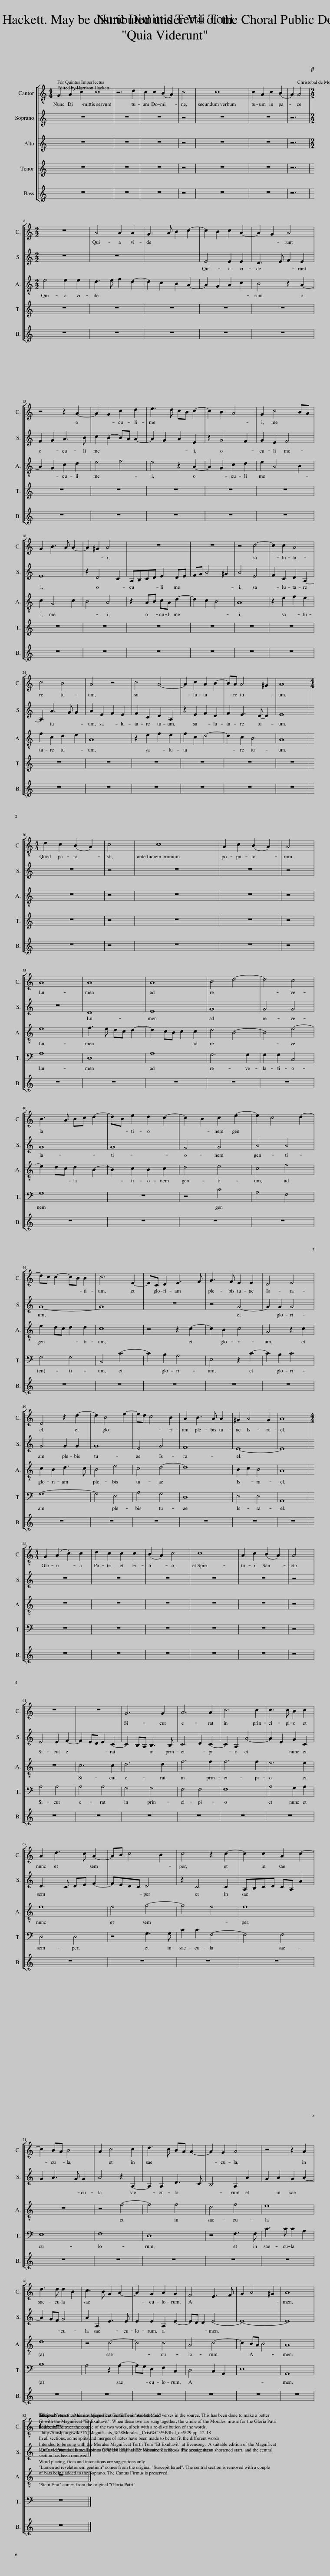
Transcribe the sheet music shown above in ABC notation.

X:1
%%score [ 1 2 3 4 ]
L:1/8
M:4/4
I:linebreak $
K:C
V:1 treble-8
V:2 treble
V:3 treble
V:4 treble
V:1
 G2 (A2 c2) c8 | z6 d2 | c2 c2 (B2 A2) | c4 | c8 | %5
 c2 A2 c2 (B2 | A2) A4 |$[M:2/2] z8 | a4 a2 a2 | g3 a b2 c'2- | %10
 c'2 b2 c'2 a2- | a2 g2 a4 |$ z4 z2 a2- | a2 g2 c'2 d'2 | e'3 d' c'b c'2- | %15
 c'2 b2 a4 | g2 c'4 ba |$ g2 b3 a a2- | a2 ^g2 a4 | z8 | %20
 z8 | z4 c'4- | c'2 c'2 a4 |$ c'4 b4 | a4 z4 | %25
 c'4 a4- | a2 c'2 a2 b2- | ba a4 ^g2 | a8 |$[M:4/4] d2 c2 (B2 A2) | %30
 c4 | c8 | A2 c2 (B2 A2) | A4 |$ a8 | %35
 a8 | a8 | b4 d'4- | d'4 c'4 |$ b3 a bc' d'2- | %40
 d'b e'2 d'2 c'2- | c'2 b2 c'2 e'2- | e'2 c'4 d'2- |$ d'c' c'2- c'b b2 | c'6 e2- | %45
 ec d2 e3 f | g3 f e2 e2 | d4 e4 |$ d4 z2 d'2- | d'2 b4 e'2- | %50
 e'd' c'4 b2 | a2 b3 a a2 | ^g2 a4 g2 | a8 |$[M:4/4] G2 (A2 c2) c2 | %55
 d2 c2 c2 c2 | (B2 A2) c4 | c8 | A2 c2 (B2 A2) | A4 |$ %60
 z8 | z8 | g6 g2 | a6 a2 | c'6 c'2 | %65
 c'3 c' b2 c'2 |$ a2 d'3 c' a2- | ab c'4 b2 | c'4 z2 c'2- | c'2 c'2 a2 c'2- |$ %70
 c'2 ba b4 | a2 c'4 c'2 | d'3 c' ba a2- | a2 g2 a4 | z4 z2 a2 |$ %75
 d'3 d' d'2 b2 | c'3 b g2 a2- | a2 g2 a2 g2 | f4 e3 f | g2 a4 ^g2 | %80
 a8 |$ z2 z6 |] %82
V:2
 z8 | z8 | z8 | z4 | z8 | %5
 z8 | z6 |$[M:2/2] z8 | z8 | x8 | %10
 E4 E2 E2 | D3 E F2 E2 |$ F2 G2 A3 B | c2 B2- BA A2- | A2 G2 A2 E2 | %15
 z2 G4 F2 | G2 E2 F4 |$ E8 | z2 D4 C2 | A,B,CD E2 DE | %20
 FG A4 ^G2 | A4 E4 | F2 C2 D2 A,2- |$ A,2 A3 G G2 | A2 E2 F2 E2 | %25
 F2 C2 D2 A,2 | z2 E2 F2 D2 | F2 E3 D- D2 | E8 |$ z8 | %30
 z4 | z8 | z8 | z4 |$ z8 | %35
 D8 | E8 | G8 | G4 G4 |$ G8 | %40
 G8 | F4 G4 | A4 A4 |$ G8- | G8 | %45
 z8 | z4 G4- | G2 G2 G4 |$ G4 G2 G2 | G8 | %50
 E4 G4 | F8 | E8- | E8 |$ z8 | %55
 z8 | z8 | z8 | z8 | z4 |$ %60
 E4 E2 F2- | F2 ED E2 C2- | C2 B,A, B,3 B, | C4 D2 C2- | C2 A,2 A4- | %65
 A2 E2 G2 C2 |$ D3 C DE F2- | FEDC D4 | z2 C4 C2 | A,B,CD CA, A2 |$ %70
 G2 A3 G G2 | A4 z2 A,2- | A,2 A,2 D3 C | B,4 A,2 A2 | G2 A2 G2 A2- |$ %75
 A2 GF G4 | A2 A,2 E3 E | E2 E2 A,2 E2- | ED D2 E4- | E8- | %80
 E8 |$ z8 |] %82
V:3
 z8 | z8 | z8 | z4 | z8 | %5
 z8 | z6 |$[M:2/2] E4 E2 E2 | D3 E F2 D2- | D2 C2 B,2 A,2- | %10
 A,2 G,2 A,2 C2 | B,4 z2 A,2- |$ A,2 G,2 C2 D2 | E4 F4 | E4 z2 A,2- | %15
 A,2 G,2 C2 D2 | E2 A,4 B,2 |$ C2 G,4 C2 | B,4 A,4 | z2 A,B, CA, D2- | %20
 D2 C2 B,4 | A,8 | z2 E2 F2 E2 |$ F2 C2 D2 E2 | A,8 | %25
 z2 E2 F2 E2 | F2 C2 D4- | D2 C2 B,4 | A,8 |$ z8 | %30
 z4 | z8 | z8 | z4 |$ E8 | %35
 F3 E DC D2- | D2 CB, C2 C2 | D4 B,4- | B,4 E4- |$ E2 DC D2 B,2- | %40
 B,2 C2 B,2 C2 | D4 E4 | C4 F4 |$ E2 DC D2 D2 | C8 | %45
 z4 z2 C2- | C2 B,2 C4 | G,4 z2 C2 |$ C2 B,2 D3 C | B,4 E4 | %50
 C4 D4- | D8 | B,2 C2 B,4 | A,8 |$ z8 | %55
 z8 | z8 | z8 | z8 | z4 |$ %60
 z8 | C6 C2 | D6 D2 | F6 F2 | F6 F2 | %65
 E6 E2 |$ F8 | F4 G4- | G4 F4 | F8 |$ %70
 z8 | z4 F4- | F4 F4 | D4 F4 | E8 |$ %75
 D8 | z4 C4- | C4 C4 | A,4 C4- | C2 B,A, B,4 | %80
 A,8 |$ z8 |] %82
V:4
 z8 | z8 | z8 | z4 | z8 | %5
 z8 | z6 |$ z8 | z8 | z8 | %10
 z8 | z8 |$ z8 | z8 | z8 | %15
 z8 | z8 |$ z8 | z8 | z8 | %20
 z8 | z8 | z8 |$ z8 | z8 | %25
 z8 | z8 | z8 | z8 |$ z8 | %30
 z4 | z8 | z8 | z4 |$ A,8 | %35
 D,8 | A,8 | G,6 G,2 | G,2 G,2 C,4 |$ G,8 | %40
 z8 | z4 C4 | A,4 F,4 |$ G,4 G,4 | C,4 C4- | %45
 C2 B,2 A,4 | E,4 z2 C2- | C2 B,2 C4 |$ G,8- | G,4 E,4 | %50
 A,4 G,4 | D,8 | E,4 E,4 | A,,8 |$ z8 | %55
 z8 | z8 | z8 | z8 | z4 |$ %60
 A,4 A,4 | A,4 A,4 | G,4 G,4 | F,4 F,4 | F,8 | %65
 A,4 G,2 A,2 |$ D,4 D,4 | z4 G,3 G, | C2 C2 F,4- | F,4 F,4 |$ %70
 E,8 | F,8 | D,8 | z4 F,3 F, | C3 C C2 A,2 |$ %75
 B,8 | A,4 z2 A,2- | A,G, E,2 F,2 C,2 | D,4 C,2 A,,2 | E,8 | %80
 A,,8 |$ z8 |] %82
